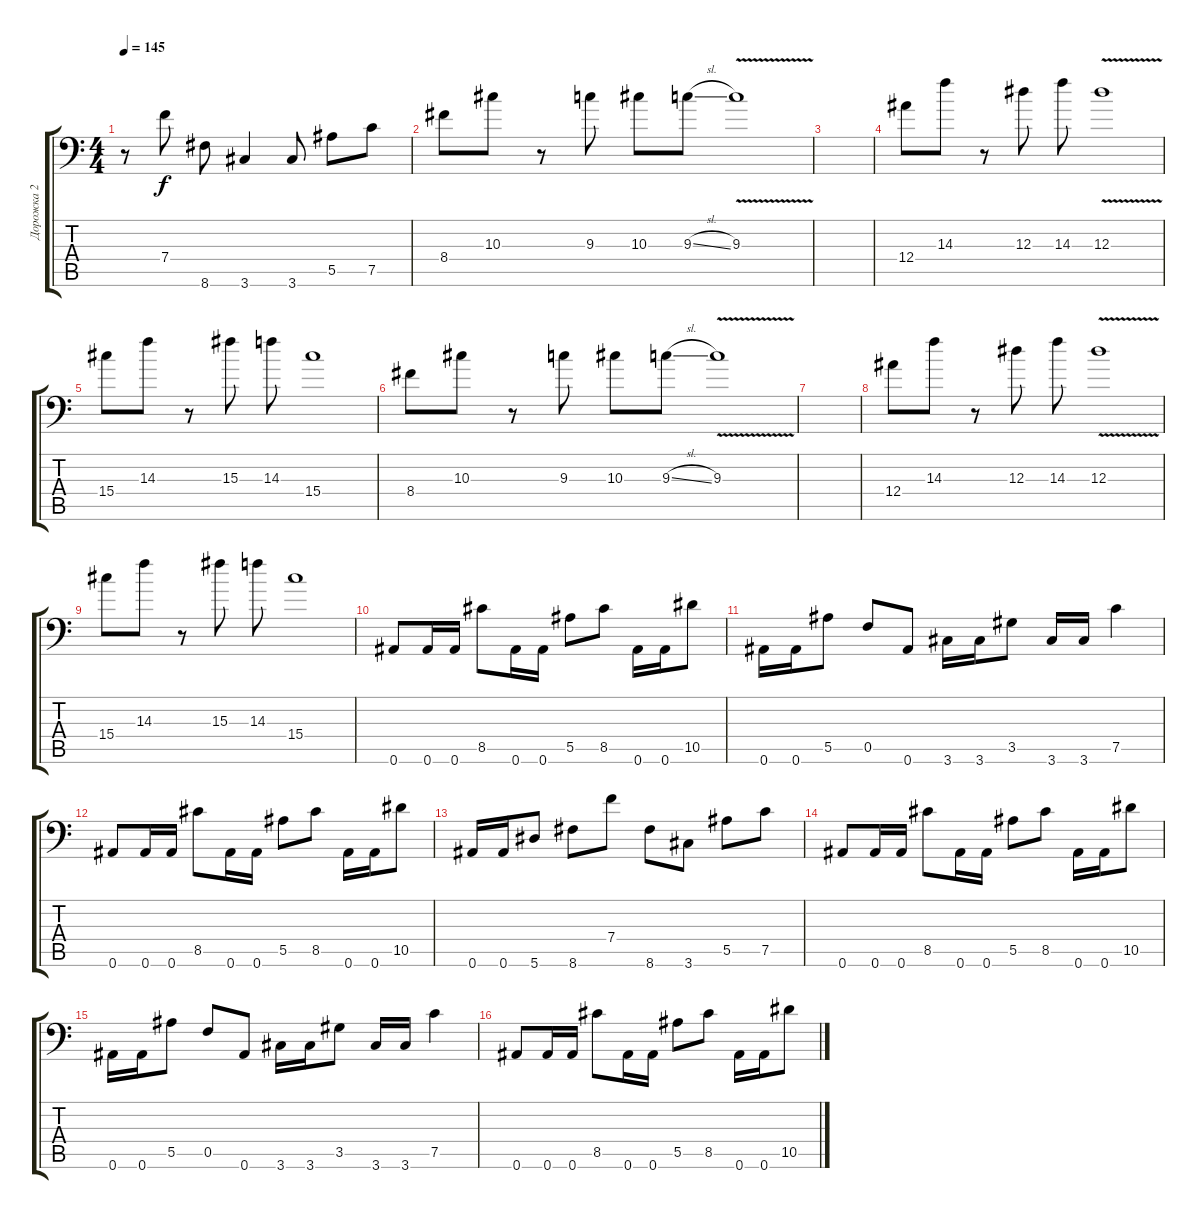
\track ("Дорожка 2" "Дорожка 2") {instrument distortionguitar}
\staff {score tabs}
\tuning (C4 G3 Eb3 Bb2 F2 Bb1) {hide}
\ts (4 4)
\tempo 145
\clef f4
\ks c
r.8{dy f} 7.4.8 8.6.8 3.6.4 3.6.8 5.5.8 7.5.8 |
8.4.8 10.3.8 r.8 9.3.8 10.3.8 9.3{sl}.8 9.3{v}.1 |
|
12.4.8 14.3.8 r.8 12.3.8 14.3.8 12.3{v}.1 |
15.4.8 14.3.8 r.8 15.3.8 14.3.8 15.4.1 |
8.4.8 10.3.8 r.8 9.3.8 10.3.8 9.3{sl}.8 9.3{v}.1 |
|
12.4.8 14.3.8 r.8 12.3.8 14.3.8 12.3{v}.1 |
15.4.8 14.3.8 r.8 15.3.8 14.3.8 15.4.1 |
0.6.8 0.6.16 0.6.16 8.5.8 0.6.16 0.6.16 5.5.8 8.5.8 0.6.16 0.6.16 10.5.8 |
0.6.16 0.6.16 5.5.8 0.5.8 0.6.8 3.6.16 3.6.16 3.5.8 3.6.16 3.6.16 7.5.4 |
0.6.8 0.6.16 0.6.16 8.5.8 0.6.16 0.6.16 5.5.8 8.5.8 0.6.16 0.6.16 10.5.8 |
0.6.16 0.6.16 5.6.8 8.6.8 7.4.8 8.6.8 3.6.8 5.5.8 7.5.8 |
0.6.8 0.6.16 0.6.16 8.5.8 0.6.16 0.6.16 5.5.8 8.5.8 0.6.16 0.6.16 10.5.8 |
0.6.16 0.6.16 5.5.8 0.5.8 0.6.8 3.6.16 3.6.16 3.5.8 3.6.16 3.6.16 7.5.4 |
0.6.8 0.6.16 0.6.16 8.5.8 0.6.16 0.6.16 5.5.8 8.5.8 0.6.16 0.6.16 10.5.8
